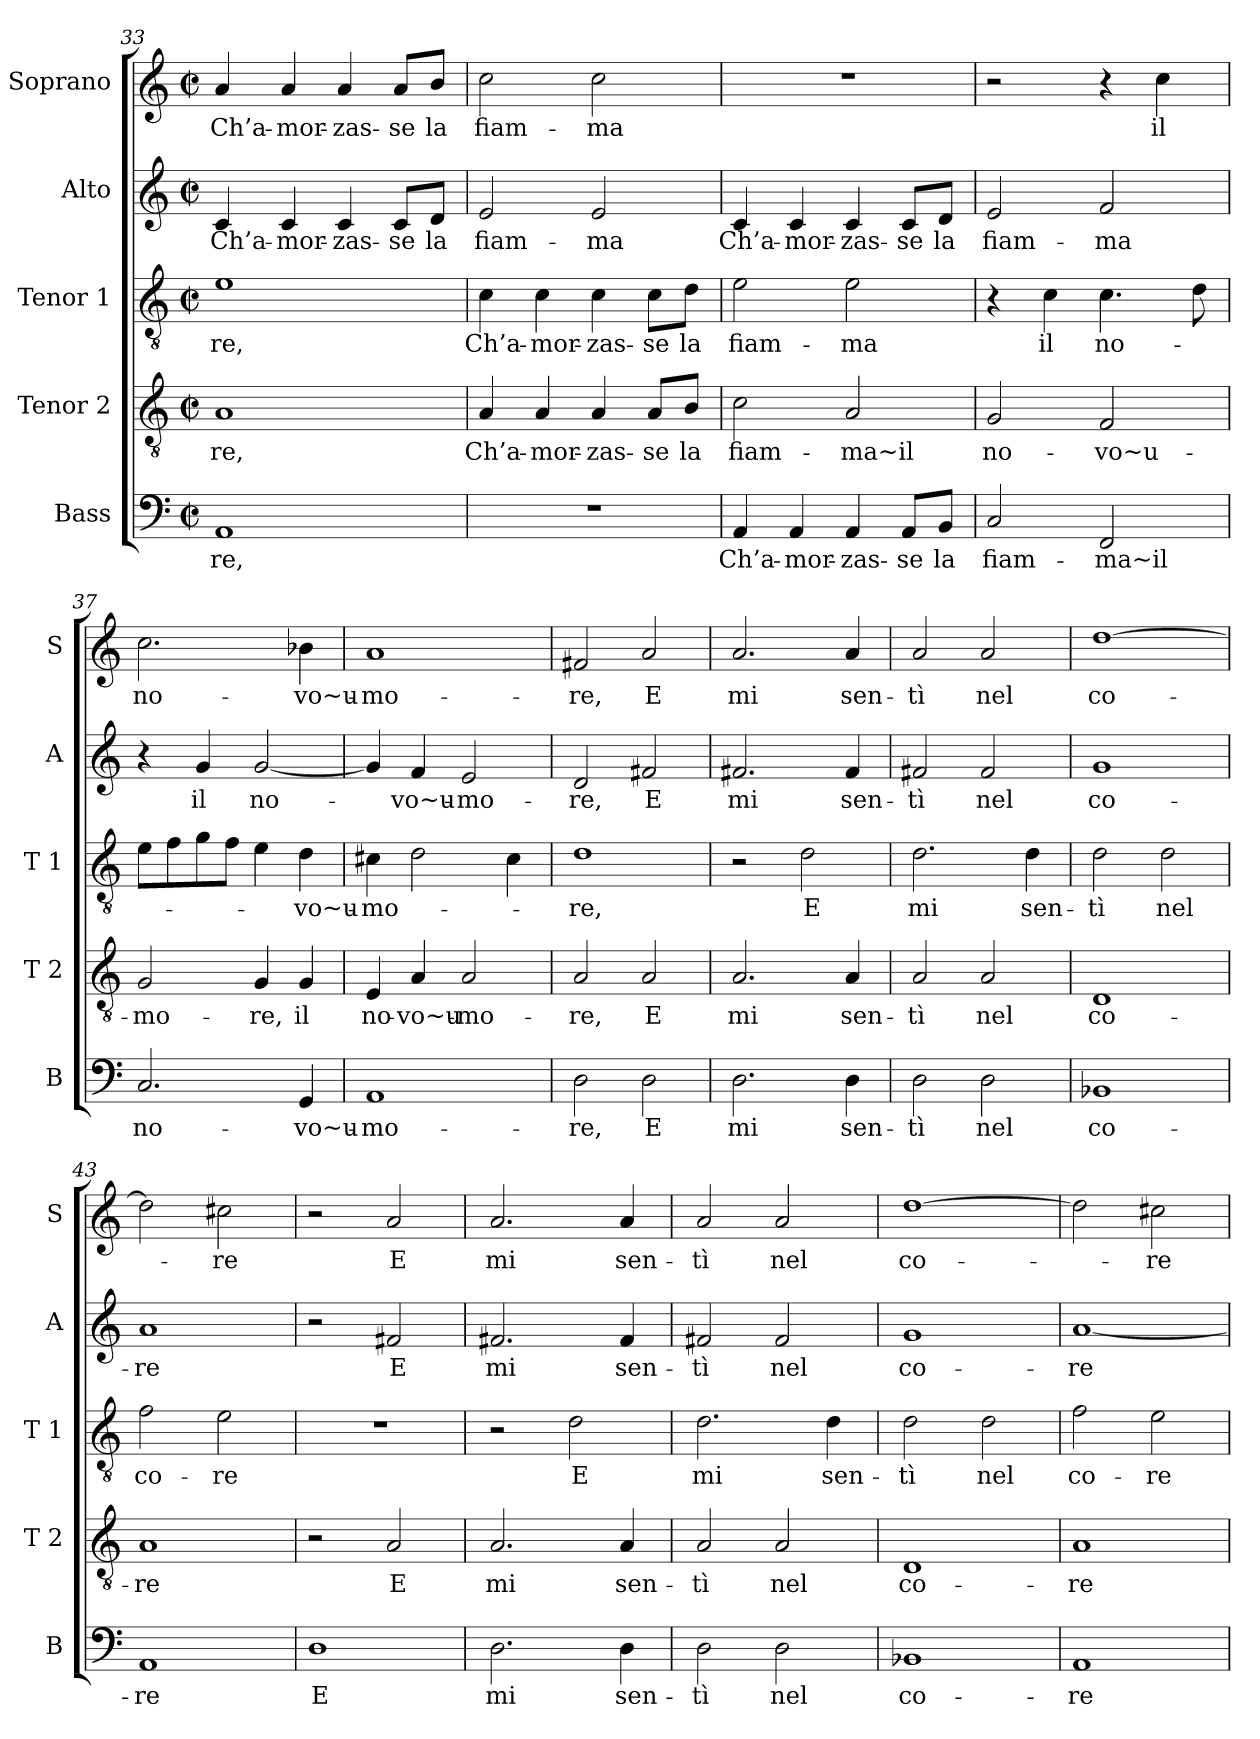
**kern	**text	**kern	**text	**kern	**text	**kern	**text	**kern	**text
*part5	*part5	*part4	*part4	*part3	*part3	*part2	*part2	*part1	*part1
*staff5	*staff5	*staff4	*staff4	*staff3	*staff3	*staff2	*staff2	*staff1	*staff1
*I"Bass	*	*I"Tenor 2	*	*I"Tenor 1	*	*I"Alto	*	*I"Soprano	*
*I'B	*	*I'T 2	*	*I'T 1	*	*I'A	*	*I'S	*
*clefF4	*	*clefGv2	*	*clefGv2	*	*clefG2	*	*clefG2	*
*k[]	*	*k[]	*	*k[]	*	*k[]	*	*k[]	*
*C:	*	*C:	*	*C:	*	*C:	*	*C:	*
*M2/2	*	*M2/2	*	*M2/2	*	*M2/2	*	*M2/2	*
*met(c|)	*	*met(c|)	*	*met(c|)	*	*met(c|)	*	*met(c|)	*
=33	=33	=33	=33	=33	=33	=33	=33	=33	=33
!	!LO:LY:b	!	!LO:LY:b	!	!LO:LY:b	!	!LO:LY:b	!	!LO:LY:b
1AA	-re,	1A	-re,	1e	-re,	4c/	-Ch’a-	4a/	Ch’a-
!	!	!	!	!	!	!	!LO:LY:b	!	!LO:LY:b
.	.	.	.	.	.	4c/	-mor-	4a/	-mor-
!	!	!	!	!	!	!	!LO:LY:b	!	!LO:LY:b
.	.	.	.	.	.	4c/	-zas-	4a/	-zas-
!	!	!	!	!	!	!	!LO:LY:b	!	!LO:LY:b
.	.	.	.	.	.	8c/L	-se	8a/L	-se
!	!	!	!	!	!	!	!LO:LY:b	!	!LO:LY:b
.	.	.	.	.	.	8d/J	la	8b/J	la
=34	=34	=34	=34	=34	=34	=34	=34	=34	=34
!	!	!	!LO:LY:b	!	!LO:LY:b	!	!LO:LY:b	!	!LO:LY:b
1r	.	4A/	Ch’a-	4c\	Ch’a-	2e/	fiam-	2cc\	fiam-
!	!	!	!LO:LY:b	!	!LO:LY:b	!	!	!	!
.	.	4A/	-mor-	4c\	-mor-	.	.	.	.
!	!	!	!LO:LY:b	!	!LO:LY:b	!	!LO:LY:b	!	!LO:LY:b
.	.	4A/	-zas-	4c\	-zas-	2e/	-ma	2cc\	-ma
!	!	!	!LO:LY:b	!	!LO:LY:b	!	!	!	!
.	.	8A/L	-se	8c\L	-se	.	.	.	.
!	!	!	!LO:LY:b	!	!LO:LY:b	!	!	!	!
.	.	8B/J	la	8d\J	la	.	.	.	.
=35	=35	=35	=35	=35	=35	=35	=35	=35	=35
!	!LO:LY:b	!	!LO:LY:b	!	!LO:LY:b	!	!LO:LY:b	!	!
4AA/	Ch’a-	2c\	fiam-	2e\	fiam-	4c/	Ch’a-	1r	.
!	!LO:LY:b	!	!	!	!	!	!LO:LY:b	!	!
4AA/	-mor-	.	.	.	.	4c/	-mor-	.	.
!	!LO:LY:b	!	!LO:LY:b	!	!LO:LY:b	!	!LO:LY:b	!	!
4AA/	-zas-	2A/	-ma~il	2e\	-ma	4c/	-zas-	.	.
!	!LO:LY:b	!	!	!	!	!	!LO:LY:b	!	!
8AA/L	-se	.	.	.	.	8c/L	-se	.	.
!	!LO:LY:b	!	!	!	!	!	!LO:LY:b	!	!
8BB/J	la	.	.	.	.	8d/J	la	.	.
=36	=36	=36	=36	=36	=36	=36	=36	=36	=36
!	!LO:LY:b	!	!LO:LY:b	!	!	!	!LO:LY:b	!	!
2C/	fiam-	2G/	no-	4r	.	2e/	fiam-	2r	.
!	!	!	!	!	!LO:LY:b	!	!	!	!
.	.	.	.	4c\	il	.	.	.	.
!	!LO:LY:b	!	!LO:LY:b	!	!LO:LY:b	!	!LO:LY:b	!	!
2FF/	-ma~il	2F/	-vo~u-	4.c\	no-	2f/	-ma	4r	.
!	!	!	!	!	!	!	!	!	!LO:LY:b
.	.	.	.	.	.	.	.	4cc\	il
.	.	.	.	8d\	.	.	.	.	.
!!LO:LB:g=z
=37	=37	=37	=37	=37	=37	=37	=37	=37	=37
!	!LO:LY:b	!	!LO:LY:b	!	!	!	!	!	!LO:LY:b
2.C/	no-	2G/	-mo-	8e\L	.	4r	.	2.cc\	no-
.	.	.	.	8f\	.	.	.	.	.
!	!	!	!	!	!	!	!LO:LY:b	!	!
.	.	.	.	8g\	.	4g/	il	.	.
.	.	.	.	8f\J	.	.	.	.	.
!	!	!	!LO:LY:b	!	!	!	!LO:LY:b	!	!
.	.	4G/	-re,	4e\	.	[2g/	no-	.	.
!	!LO:LY:b	!	!LO:LY:b	!	!LO:LY:b	!	!	!	!LO:LY:b
4GG/	-vo~u-	4G/	il	4d\	-vo~u-	.	.	4b-X\	-vo~u-
=38	=38	=38	=38	=38	=38	=38	=38	=38	=38
!	!LO:LY:b	!	!LO:LY:b	!	!LO:LY:b	!	!	!	!LO:LY:b
1AA	-mo-	4E/	no-	4c#X\	-mo-	4g/]	.	1a	-mo-
!	!	!	!LO:LY:b	!	!	!	!LO:LY:b	!	!
.	.	4A/	-vo~u-	2d\	.	4f/	-vo~u-	.	.
!	!	!	!LO:LY:b	!	!	!	!LO:LY:b	!	!
.	.	2A/	-mo-	.	.	2e/	-mo-	.	.
.	.	.	.	4c#\	.	.	.	.	.
=39	=39	=39	=39	=39	=39	=39	=39	=39	=39
!	!LO:LY:b	!	!LO:LY:b	!	!LO:LY:b	!	!LO:LY:b	!	!LO:LY:b
2D\	-re,	2A/	-re,	1d	-re,	2d/	-re,	2f#X/	-re,
!	!LO:LY:b	!	!LO:LY:b	!	!	!	!LO:LY:b	!	!LO:LY:b
2D\	E	2A/	E	.	.	2f#X/	E	2a/	E
=40	=40	=40	=40	=40	=40	=40	=40	=40	=40
!	!LO:LY:b	!	!LO:LY:b	!	!	!	!LO:LY:b	!	!LO:LY:b
2.D\	mi	2.A/	mi	2r	.	2.f#X/	mi	2.a/	mi
!	!	!	!	!	!LO:LY:b	!	!	!	!
.	.	.	.	2d\	E	.	.	.	.
!	!LO:LY:b	!	!LO:LY:b	!	!	!	!LO:LY:b	!	!LO:LY:b
4D\	sen-	4A/	sen-	.	.	4f#/	sen-	4a/	sen-
=41	=41	=41	=41	=41	=41	=41	=41	=41	=41
!	!LO:LY:b	!	!LO:LY:b	!	!LO:LY:b	!	!LO:LY:b	!	!LO:LY:b
2D\	-tì	2A/	-tì	2.d\	mi	2f#X/	-tì	2a/	-tì
!	!LO:LY:b	!	!LO:LY:b	!	!	!	!LO:LY:b	!	!LO:LY:b
2D\	nel	2A/	nel	.	.	2f#/	nel	2a/	nel
!	!	!	!	!	!LO:LY:b	!	!	!	!
.	.	.	.	4d\	sen-	.	.	.	.
=42	=42	=42	=42	=42	=42	=42	=42	=42	=42
!	!LO:LY:b	!	!LO:LY:b	!	!LO:LY:b	!	!LO:LY:b	!	!LO:LY:b
1BB-X	co-	1D	co-	2d\	-tì	1g	co-	[1dd	co-
!	!	!	!	!	!LO:LY:b	!	!	!	!
.	.	.	.	2d\	nel	.	.	.	.
=43	=43	=43	=43	=43	=43	=43	=43	=43	=43
!	!LO:LY:b	!	!LO:LY:b	!	!LO:LY:b	!	!LO:LY:b	!	!
1AA	-re	1A	-re	2f\	co-	1a	-re	2dd\]	.
!	!	!	!	!	!LO:LY:b	!	!	!	!LO:LY:b
.	.	.	.	2e\	-re	.	.	2cc#X\	-re
!!LO:LB:g=z
=44	=44	=44	=44	=44	=44	=44	=44	=44	=44
!	!LO:LY:b	!	!	!	!	!	!	!	!
1D	E	2r	.	1r	.	2r	.	2r	.
!	!	!	!LO:LY:b	!	!	!	!LO:LY:b	!	!LO:LY:b
.	.	2A/	E	.	.	2f#X/	E	2a/	E
=45	=45	=45	=45	=45	=45	=45	=45	=45	=45
!	!LO:LY:b	!	!LO:LY:b	!	!	!	!LO:LY:b	!	!LO:LY:b
2.D\	mi	2.A/	mi	2r	.	2.f#X/	mi	2.a/	mi
!	!	!	!	!	!LO:LY:b	!	!	!	!
.	.	.	.	2d\	E	.	.	.	.
!	!LO:LY:b	!	!LO:LY:b	!	!	!	!LO:LY:b	!	!LO:LY:b
4D\	sen-	4A/	sen-	.	.	4f#/	sen-	4a/	sen-
=46	=46	=46	=46	=46	=46	=46	=46	=46	=46
!	!LO:LY:b	!	!LO:LY:b	!	!LO:LY:b	!	!LO:LY:b	!	!LO:LY:b
2D\	-tì	2A/	-tì	2.d\	mi	2f#X/	-tì	2a/	-tì
!	!LO:LY:b	!	!LO:LY:b	!	!	!	!LO:LY:b	!	!LO:LY:b
2D\	nel	2A/	nel	.	.	2f#/	nel	2a/	nel
!	!	!	!	!	!LO:LY:b	!	!	!	!
.	.	.	.	4d\	sen-	.	.	.	.
!!LO:PB:g=z
=47	=47	=47	=47	=47	=47	=47	=47	=47	=47
!	!LO:LY:b	!	!LO:LY:b	!	!LO:LY:b	!	!LO:LY:b	!	!LO:LY:b
1BB-X	co-	1D	co-	2d\	-tì	1g	co-	[1dd	co-
!	!	!	!	!	!LO:LY:b	!	!	!	!
.	.	.	.	2d\	nel	.	.	.	.
=48	=48	=48	=48	=48	=48	=48	=48	=48	=48
!	!LO:LY:b	!	!LO:LY:b	!	!LO:LY:b	!	!LO:LY:b	!	!
1AA	-re	1A	-re	2f\	co-	[1a	-re	2dd\]	.
!	!	!	!	!	!LO:LY:b	!	!	!	!LO:LY:b
.	.	.	.	2e\	-re	.	.	2cc#X\	-re
=	=	=	=	=	=	=	=	=	=
*-	*-	*-	*-	*-	*-	*-	*-	*-	*-
